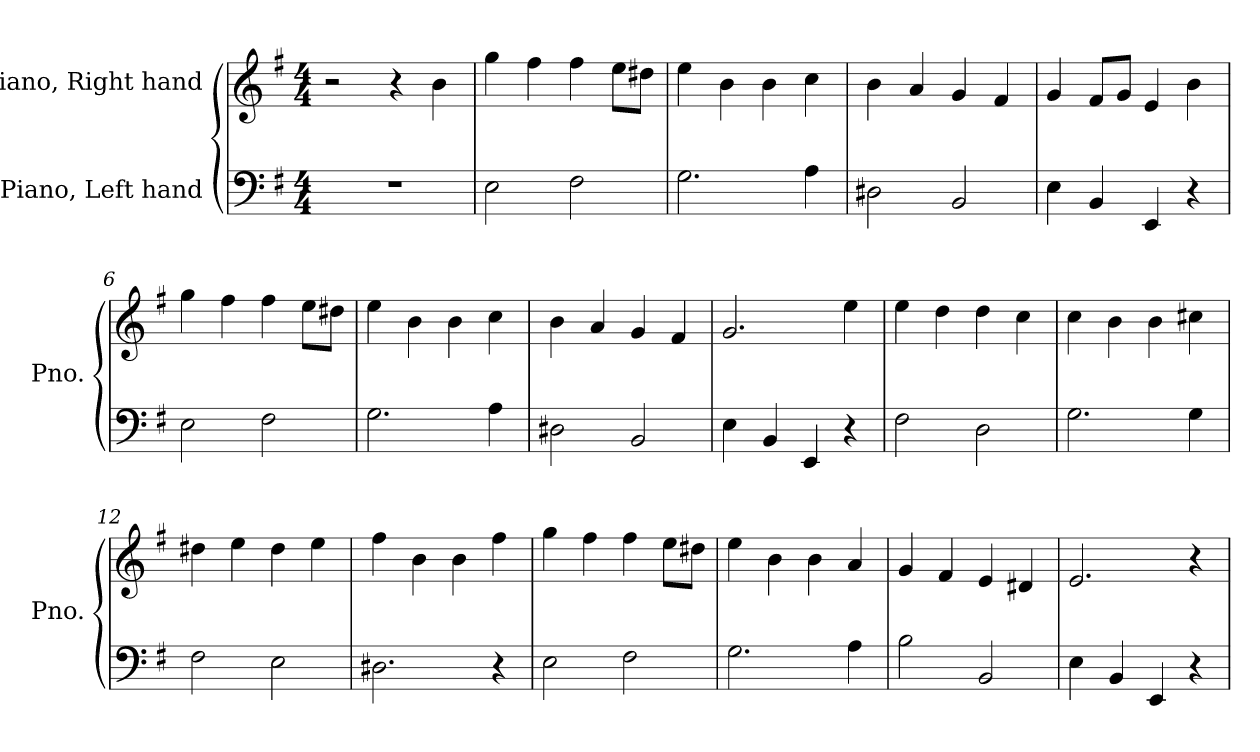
**kern	**kern
*part2	*part1
*staff2	*staff1
*I"Piano, Left hand	*I"Piano, Right hand
*I'Pno.	*I'Pno.
*clefF4	*clefG2
*k[f#]	*k[f#]
*M4/4	*M4/4
*MM120	*MM120
=1	=1
1r	2r
.	4r
.	4b\
=2	=2
2E\	4gg\
.	4ff#\
2F#\	4ff#\
.	8ee\L
.	8dd#X\J
=3	=3
2.G\	4ee\
.	4b\
.	4b\
4A\	4cc\
=4	=4
2D#X\	4b\
.	4a/
2BB/	4g/
.	4f#/
=5	=5
4E\	4g/
4BB/	8f#/L
.	8g/J
4EE/	4e/
4r	4b\
=6	=6
2E\	4gg\
.	4ff#\
2F#\	4ff#\
.	8ee\L
.	8dd#X\J
!!LO:LB:g=z
=7	=7
2.G\	4ee\
.	4b\
.	4b\
4A\	4cc\
=8	=8
2D#X\	4b\
.	4a/
2BB/	4g/
.	4f#/
=9	=9
4E\	2.g/
4BB/	.
4EE/	.
4r	4ee\
=10	=10
2F#\	4ee\
.	4dd\
2D\	4dd\
.	4cc\
=11	=11
2.G\	4cc\
.	4b\
.	4b\
4G\	4cc#X\
=12	=12
2F#\	4dd#X\
.	4ee\
2E\	4dd#\
.	4ee\
=13	=13
2.D#X\	4ff#\
.	4b\
.	4b\
4r	4ff#\
=14	=14
2E\	4gg\
.	4ff#\
2F#\	4ff#\
.	8ee\L
.	8dd#X\J
!!LO:LB:g=z
=15	=15
2.G\	4ee\
.	4b\
.	4b\
4A\	4a/
=16	=16
2B\	4g/
.	4f#/
2BB/	4e/
.	4d#X/
=17	=17
4E\	2.e/
4BB/	.
4EE/	.
4r	4r
=	=
*-	*-
